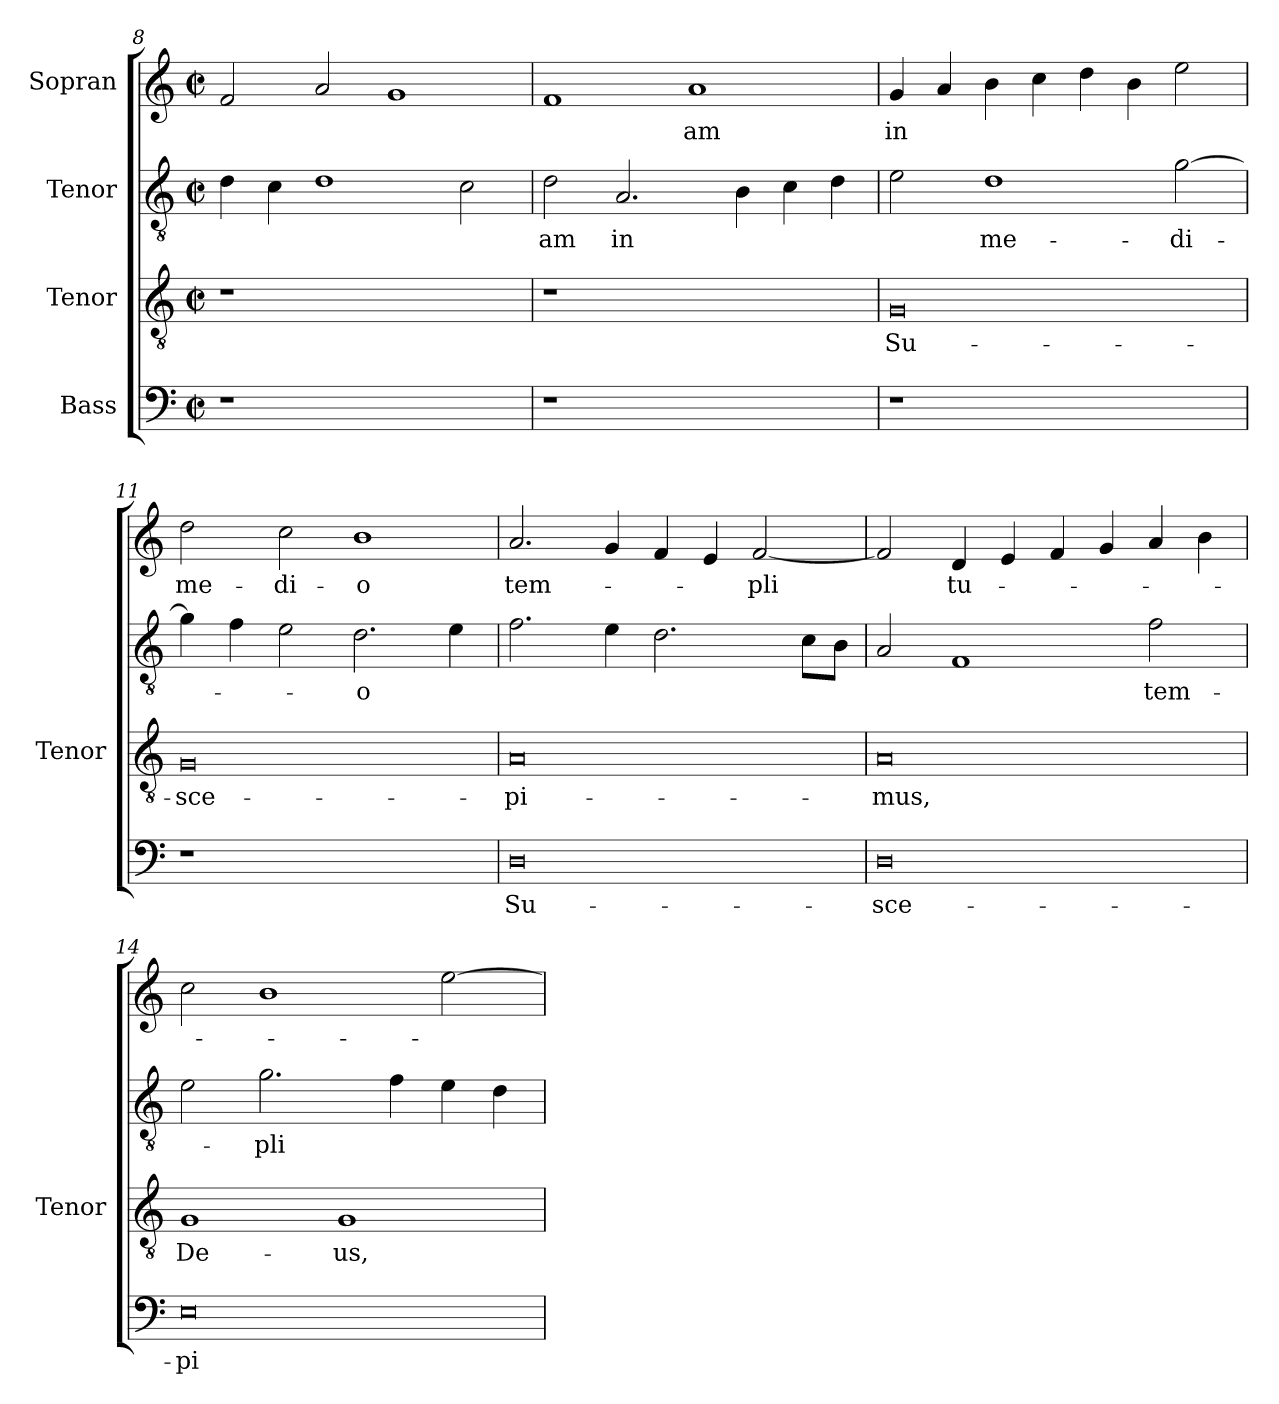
**kern	**text	**kern	**text	**kern	**text	**kern	**text
*part4	*part4	*part3	*part3	*part2	*part2	*part1	*part1
*staff4	*staff4	*staff3	*staff3	*staff2	*staff2	*staff1	*staff1
*I"Bass	*	*I"Tenor	*	*I"Tenor	*	*I"Sopran	*
*	*	*I'Tenor	*	*	*	*	*
!!LO:LB:g=z
*clefF4	*	*clefGv2	*	*clefGv2	*	*clefG2	*
*	*	*ITrd7c12	*	*ITrd7c12	*	*	*
*k[]	*	*k[]	*	*k[]	*	*k[]	*
*M2/2	*	*M2/2	*	*M2/2	*	*M2/2	*
*met(c|)	*	*met(c|)	*	*met(c|)	*	*met(c|)	*
=8	=8	=8	=8	=8	=8	=8	=8
!LO:N:vis=1	!	!LO:N:vis=1	!	!	!	!	!
1r	.	1r	.	4Di\	.	2fi/	.
.	.	.	.	4Ci\	.	.	.
.	.	.	.	1Di	.	2ai/	.
1ryy	.	1ryy	.	.	.	1gi	.
.	.	.	.	2Ci\	.	.	.
=9	=9	=9	=9	=9	=9	=9	=9
!LO:N:vis=1	!	!LO:N:vis=1	!	!	!	!	!
!	!	!	!	!	!LO:LY:b:color=#000000	!	!
1r	.	1r	.	2Di\	-am	1fi	.
!	!	!	!	!	!LO:LY:b:color=#000000	!	!
.	.	.	.	2.AAi/	in	.	.
!	!	!	!	!	!	!	!LO:LY:b:color=#000000
1ryy	.	1ryy	.	.	.	1ai	-am
.	.	.	.	4BBi\	.	.	.
.	.	.	.	4Ci\	.	.	.
.	.	.	.	4Di\	.	.	.
=10	=10	=10	=10	=10	=10	=10	=10
!LO:N:vis=1	!	!	!	!	!	!	!
!	!	!	!LO:LY:b:color=#000000	!	!	!	!
!	!	!	!	!	!	!	!LO:LY:b:color=#000000
1r	.	0GGi	Su-	2Ei\	.	4gi/	in
.	.	.	.	.	.	4ai/	.
!	!	!	!	!	!LO:LY:b:color=#000000	!	!
.	.	.	.	1Di	me-	4bi\	.
.	.	.	.	.	.	4cci\	.
1ryy	.	.	.	.	.	4ddi\	.
.	.	.	.	.	.	4bi\	.
!	!	!	!	!	!LO:LY:b:color=#000000	!	!
.	.	.	.	[>2Gi\	-di-	2eei\	.
=11	=11	=11	=11	=11	=11	=11	=11
!LO:N:vis=1	!	!	!	!	!	!	!
!	!	!	!LO:LY:b:color=#000000	!	!	!	!
!	!	!	!	!	!	!	!LO:LY:b:color=#000000
1r	.	0GGi	-sce-	4Gi\]	.	2ddi\	me-
.	.	.	.	4Fi\	.	.	.
!	!	!	!	!	!	!	!LO:LY:b:color=#000000
.	.	.	.	2Ei\	.	2cci\	-di-
!	!	!	!	!	!LO:LY:b:color=#000000	!	!
!	!	!	!	!	!	!	!LO:LY:b:color=#000000
1ryy	.	.	.	2.Di\	-o	1bi	-o
.	.	.	.	4Ei\	.	.	.
=12	=12	=12	=12	=12	=12	=12	=12
!	!LO:LY:b:color=#000000	!	!	!	!	!	!
!	!	!	!LO:LY:b:color=#000000	!	!	!	!
!	!	!	!	!	!	!	!LO:LY:b:color=#000000
0Di	Su-	0AAi	-pi-	2.Fi\	.	2.ai/	tem-
.	.	.	.	4Ei\	.	4gi/	.
.	.	.	.	2.Di\	.	4fi/	.
.	.	.	.	.	.	4ei/	.
!	!	!	!	!	!	!	!LO:LY:b:color=#000000
.	.	.	.	.	.	[<2fi/	-pli
.	.	.	.	8Ci\L	.	.	.
.	.	.	.	8BBi\J	.	.	.
=13	=13	=13	=13	=13	=13	=13	=13
!	!LO:LY:b:color=#000000	!	!	!	!	!	!
!	!	!	!LO:LY:b:color=#000000	!	!	!	!
0Di	-sce-	0AAi	-mus,	2AAi/	.	2fi/]	.
!	!	!	!	!	!	!	!LO:LY:b:color=#000000
.	.	.	.	1FFi	.	4di/	tu-
.	.	.	.	.	.	4ei/	.
.	.	.	.	.	.	4fi/	.
.	.	.	.	.	.	4gi/	.
!	!	!	!	!	!LO:LY:b:color=#000000	!	!
.	.	.	.	2Fi\	tem-	4ai/	.
.	.	.	.	.	.	4bi\	.
=14	=14	=14	=14	=14	=14	=14	=14
!	!LO:LY:b:color=#000000	!	!	!	!	!	!
!	!	!	!LO:LY:b:color=#000000	!	!	!	!
0Ei	-pi-	1GGi	De-	2Ei\	.	2cci\	.
!	!	!	!	!	!LO:LY:b:color=#000000	!	!
.	.	.	.	2.Gi\	-pli	1bi	.
!	!	!	!LO:LY:b:color=#000000	!	!	!	!
.	.	1GGi	-us,	.	.	.	.
.	.	.	.	4Fi\	.	.	.
.	.	.	.	4Ei\	.	[>2eei\	.
.	.	.	.	4Di\	.	.	.
=	=	=	=	=	=	=	=
*-	*-	*-	*-	*-	*-	*-	*-
